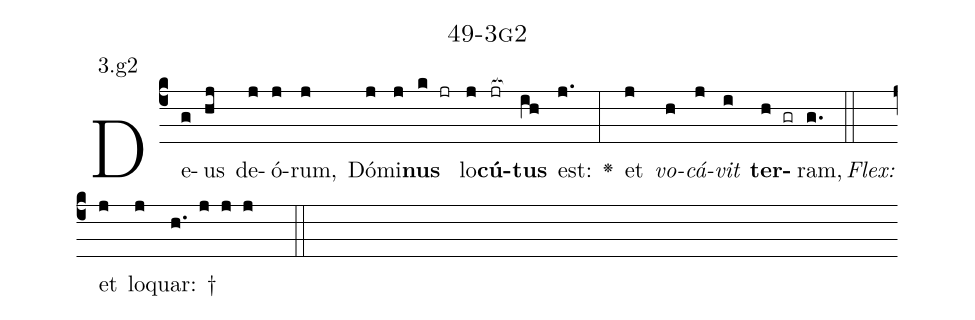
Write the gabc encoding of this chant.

name: 49-3g2;
annotation: 3.g2;
%%
(c4)De(g)us(hj) de(j)ó(j)rum,(j) Dó(j)mi(j)<b>nus</b>(k jr) lo(j)<b>cú</b>(jr[ocb:1{])<b>tus</b>(ih[ocb:0}]) est:(j.) <v>\greheightstar</v>(:) et(j) <i>vo</i>(h)<i>cá</i>(j)<i>vit</i>(i) <b>ter</b>(h gr)ram,(g.) (::)
<i>Flex:</i>()  et(j) lo(j)quar: †(h. j j j  ::)

%E(j) u(h) o(j) u(i) a(h) e.(g.) (::)
